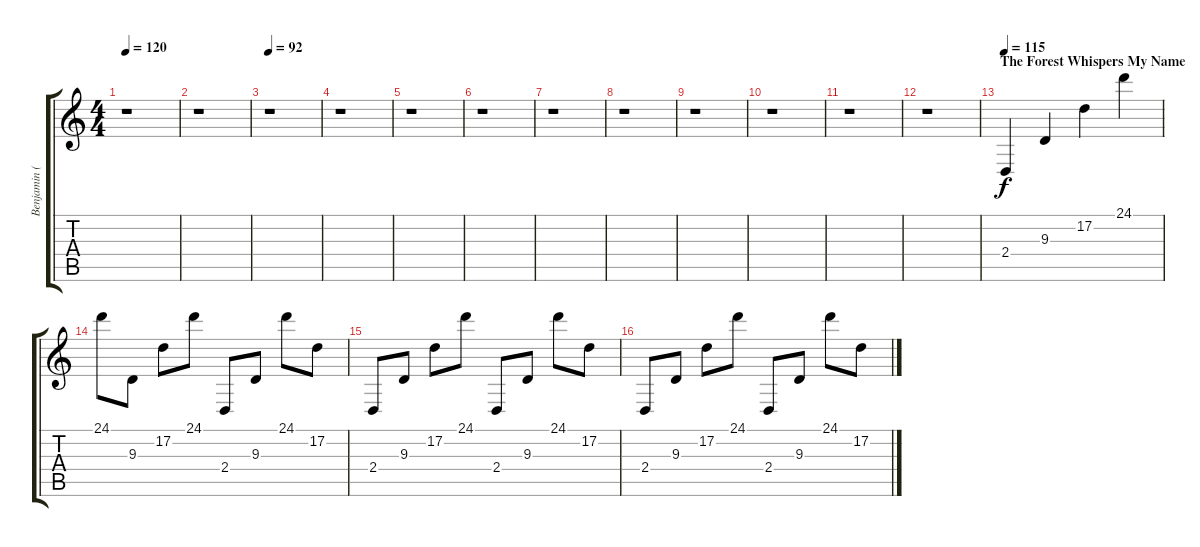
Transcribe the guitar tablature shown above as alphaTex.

\track ("Benjamin (KeybMid)" "Benjamin (") {instrument stringensemble1}
\staff {score tabs}
\tuning (D4 A3 F3 C3 G2 D2) {hide}
\ts (4 4)
\tempo 120
\clef g2
\ks c
r.1{dy f} |
r.1 |
\tempo 92
r.1 |
r.1 |
r.1 |
r.1 |
r.1 |
r.1 |
r.1 |
r.1 |
r.1 |
r.1 |
\section ("" "The Forest Whispers My Name")
\tempo 115
2.4.4{volume 14 balance 5 instrument orchestralharp} 9.3.4 17.2.4 24.1.4 |
24.1.8 9.3.8 17.2.8 24.1.8 2.4.8 9.3.8 24.1.8 17.2.8 |
2.4.8 9.3.8 17.2.8 24.1.8 2.4.8 9.3.8 24.1.8 17.2.8 |
2.4.8 9.3.8 17.2.8 24.1.8 2.4.8 9.3.8 24.1.8 17.2.8
